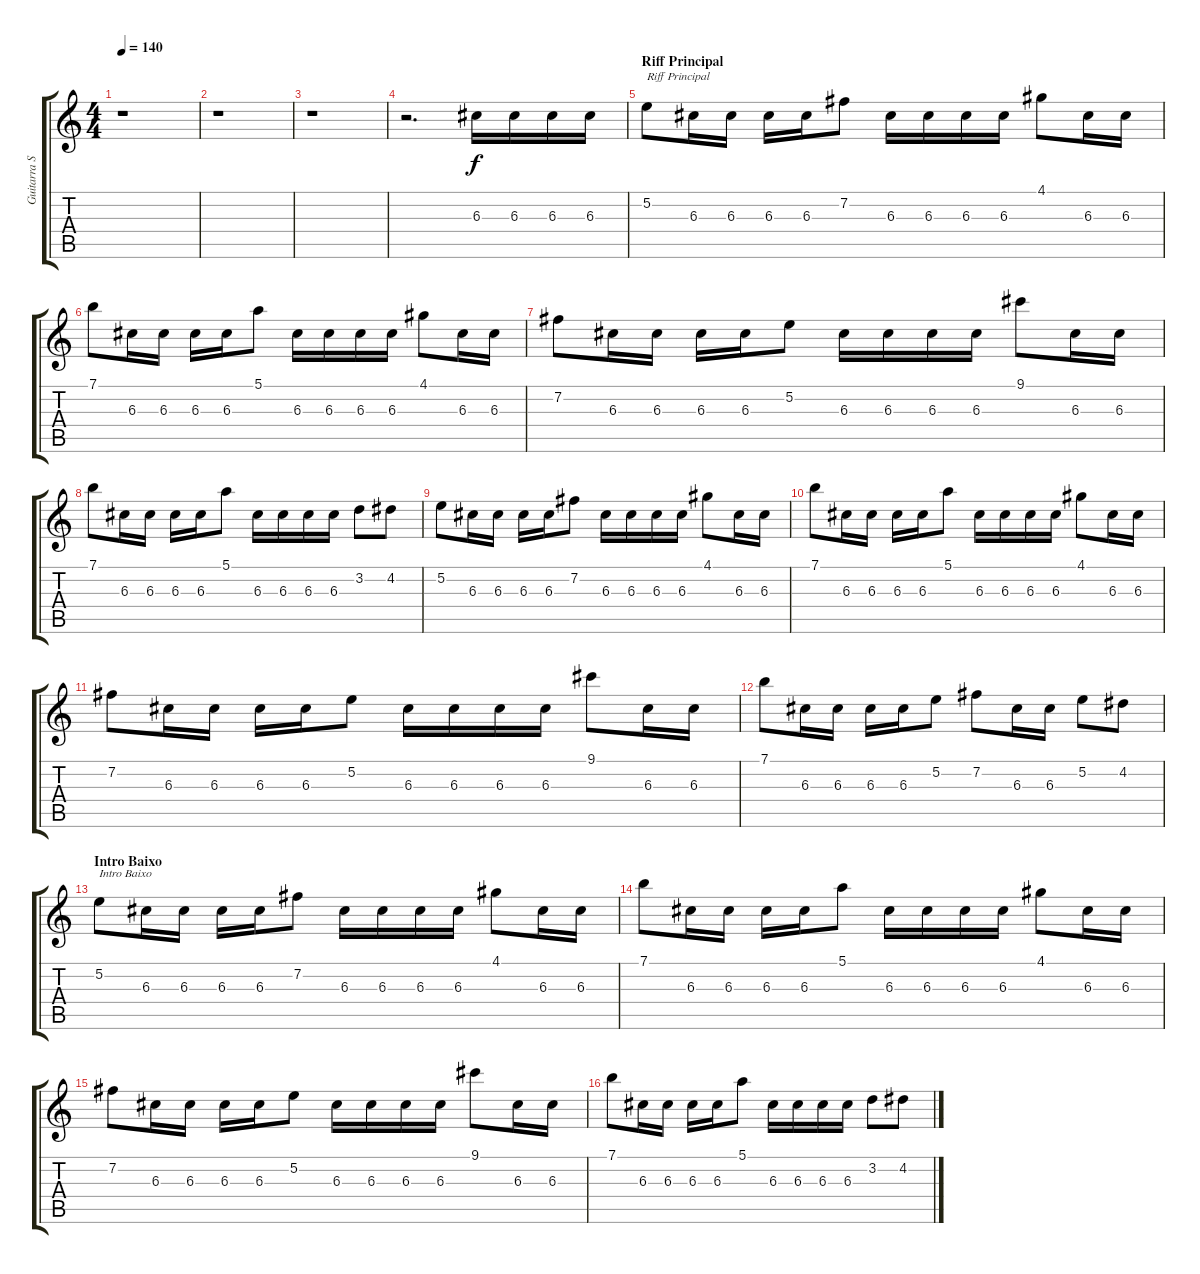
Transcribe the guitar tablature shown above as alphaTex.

\track ("Guitarra Solo" "Guitarra S") {instrument distortionguitar}
\staff {score tabs}
\tuning (E4 B3 G3 D3 A2 E2) {hide}
\ts (4 4)
\tempo 140
\clef g2
\ks c
r.1{dy f} |
r.1 |
r.1 |
r.2{d} 6.3.16 6.3.16 6.3.16 6.3.16 |
\section ("" "Riff Principal")
5.2.8{txt "Riff Principal"} 6.3.16 6.3.16 6.3.16 6.3.16 7.2.8 6.3.16 6.3.16 6.3.16 6.3.16 4.1.8 6.3.16 6.3.16 |
7.1.8 6.3.16 6.3.16 6.3.16 6.3.16 5.1.8 6.3.16 6.3.16 6.3.16 6.3.16 4.1.8 6.3.16 6.3.16 |
7.2.8 6.3.16 6.3.16 6.3.16 6.3.16 5.2.8 6.3.16 6.3.16 6.3.16 6.3.16 9.1.8 6.3.16 6.3.16 |
7.1.8 6.3.16 6.3.16 6.3.16 6.3.16 5.1.8 6.3.16 6.3.16 6.3.16 6.3.16 3.2.8 4.2.8 |
5.2.8 6.3.16 6.3.16 6.3.16 6.3.16 7.2.8 6.3.16 6.3.16 6.3.16 6.3.16 4.1.8 6.3.16 6.3.16 |
7.1.8 6.3.16 6.3.16 6.3.16 6.3.16 5.1.8 6.3.16 6.3.16 6.3.16 6.3.16 4.1.8 6.3.16 6.3.16 |
7.2.8 6.3.16 6.3.16 6.3.16 6.3.16 5.2.8 6.3.16 6.3.16 6.3.16 6.3.16 9.1.8 6.3.16 6.3.16 |
7.1.8 6.3.16 6.3.16 6.3.16 6.3.16 5.2.8 7.2.8 6.3.16 6.3.16 5.2.8 4.2.8 |
\section ("" "Intro Baixo")
5.2.8{txt "Intro Baixo"} 6.3.16 6.3.16 6.3.16 6.3.16 7.2.8 6.3.16 6.3.16 6.3.16 6.3.16 4.1.8 6.3.16 6.3.16 |
7.1.8 6.3.16 6.3.16 6.3.16 6.3.16 5.1.8 6.3.16 6.3.16 6.3.16 6.3.16 4.1.8 6.3.16 6.3.16 |
7.2.8 6.3.16 6.3.16 6.3.16 6.3.16 5.2.8 6.3.16 6.3.16 6.3.16 6.3.16 9.1.8 6.3.16 6.3.16 |
7.1.8 6.3.16 6.3.16 6.3.16 6.3.16 5.1.8 6.3.16 6.3.16 6.3.16 6.3.16 3.2.8 4.2.8
